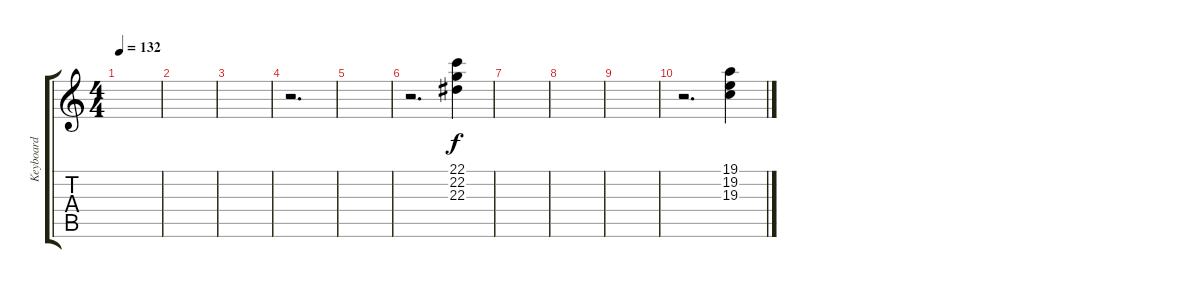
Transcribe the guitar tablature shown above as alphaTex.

\track ("Keyboard" "Keyboard") {instrument lead2sawtooth}
\staff {score tabs}
\tuning (D4 A3 F3 C3 G2 C2) {hide}
\ts (4 4)
\tempo 132
\clef g2
\ks c
|
|
|
r.2{d} |
|
r.2{d} (22.1 22.2 22.3).4 |
|
|
|
r.2{d} (19.1 19.2 19.3).4
